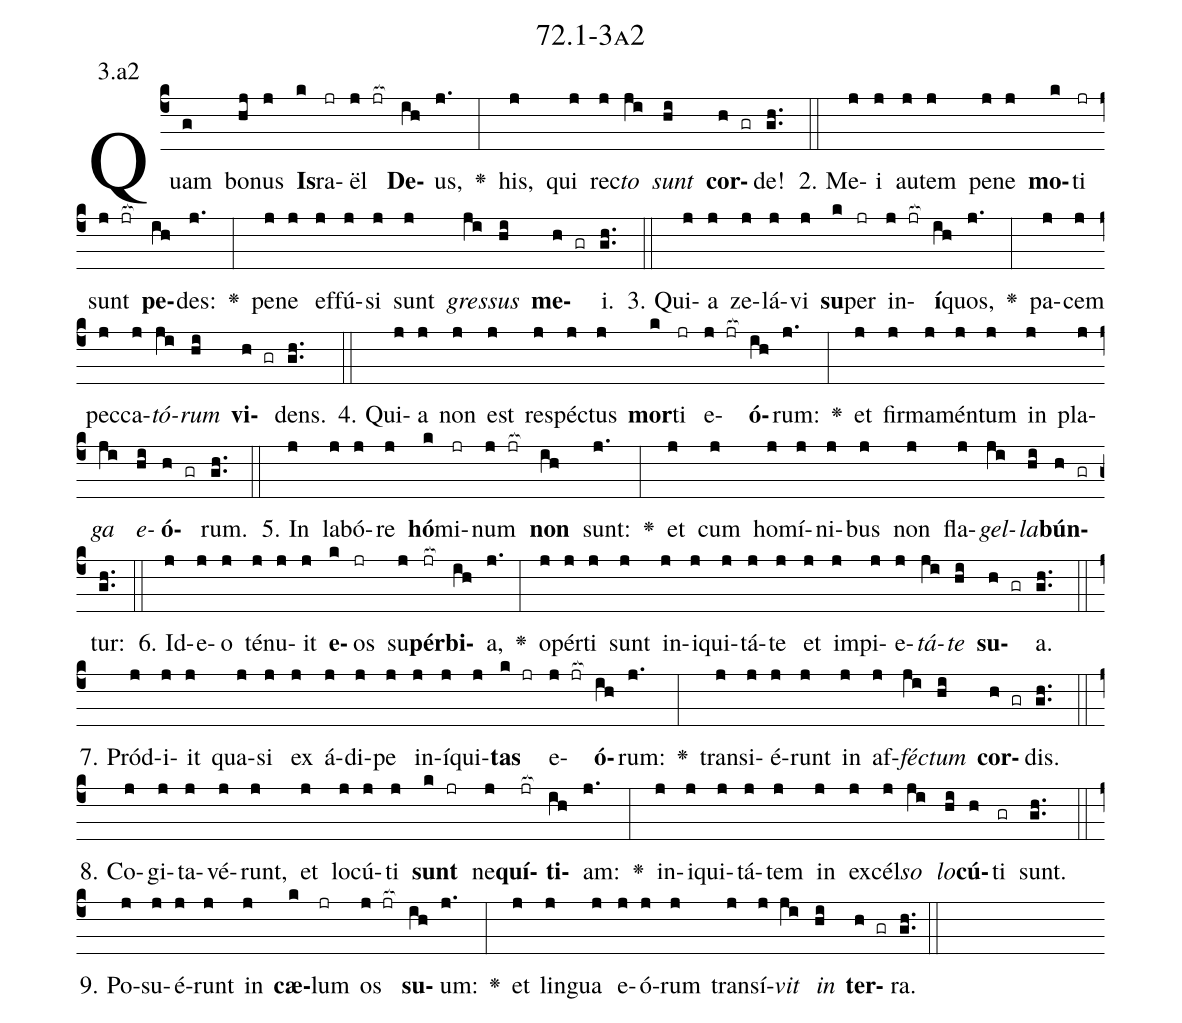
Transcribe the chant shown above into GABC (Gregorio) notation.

name: 72.1-3a2;
annotation: 3.a2;
%%
(c4)Quam(g) bo(hj)nus(j) <b>Is</b>(k)ra(jr)ël(j jr[ocb:1{]) <b>De</b>(ih[ocb:0}])us,(j.) <v>\greheightstar</v>(:) his,(j) qui(j) rec(j)<i>to</i>(ji) <i>sunt</i>(hi) <b>cor</b>(h gr)de!(gh..) (::)
2. Me(j)i(j) au(j)tem(j) pe(j)ne(j) <b>mo</b>(k)ti(jr) sunt(j jr[ocb:1{]) <b>pe</b>(ih[ocb:0}])des:(j.) <v>\greheightstar</v>(:) pe(j)ne(j) ef(j)fú(j)si(j) sunt(j) <i>gres</i>(ji)<i>sus</i>(hi) <b>me</b>(h gr)i.(gh..) (::)
3. Qui(j)a(j) ze(j)lá(j)vi(j) <b>su</b>(k)per(jr) in(j jr[ocb:1{])<b>í</b>(ih[ocb:0}])quos,(j.) <v>\greheightstar</v>(:) pa(j)cem(j) pec(j)ca(j)<i>tó</i>(ji)<i>rum</i>(hi) <b>vi</b>(h gr)dens.(gh..) (::)
4. Qui(j)a(j) non(j) est(j) re(j)spéc(j)tus(j) <b>mor</b>(k)ti(jr) e(j jr[ocb:1{])<b>ó</b>(ih[ocb:0}])rum:(j.) <v>\greheightstar</v>(:) et(j) fir(j)ma(j)mén(j)tum(j) in(j) pla(j)<i>ga</i>(ji) <i>e</i>(hi)<b>ó</b>(h gr)rum.(gh..) (::)
5. In(j) la(j)bó(j)re(j) <b>hó</b>(k)mi(jr)num(j jr[ocb:1{]) <b>non</b>(ih[ocb:0}]) sunt:(j.) <v>\greheightstar</v>(:) et(j) cum(j) ho(j)mí(j)ni(j)bus(j) non(j) fla(j)<i>gel</i>(ji)<i>la</i>(hi)<b>bún</b>(h gr)tur:(gh..) (::)
6. Id(j)e(j)o(j) té(j)nu(j)it(j) <b>e</b>(k)os(jr) su(j)<b>pér</b>(jr[ocb:1{])<b>bi</b>(ih[ocb:0}])a,(j.) <v>\greheightstar</v>(:) o(j)pér(j)ti(j) sunt(j) in(j)i(j)qui(j)tá(j)te(j) et(j) im(j)pi(j)e(j)<i>tá</i>(ji)<i>te</i>(hi) <b>su</b>(h gr)a.(gh..) (::)
7. Pród(j)i(j)it(j) qua(j)si(j) ex(j) á(j)di(j)pe(j) in(j)í(j)qui(j)<b>tas</b>(k jr) e(j jr[ocb:1{])<b>ó</b>(ih[ocb:0}])rum:(j.) <v>\greheightstar</v>(:) trans(j)i(j)é(j)runt(j) in(j) af(j)<i>féc</i>(ji)<i>tum</i>(hi) <b>cor</b>(h gr)dis.(gh..) (::)
8. Co(j)gi(j)ta(j)vé(j)runt,(j) et(j) lo(j)cú(j)ti(j) <b>sunt</b>(k jr) ne(j)<b>quí</b>(jr[ocb:1{])<b>ti</b>(ih[ocb:0}])am:(j.) <v>\greheightstar</v>(:) in(j)i(j)qui(j)tá(j)tem(j) in(j) ex(j)cél(j)<i>so</i>(ji) <i>lo</i>(hi)<b>cú</b>(h)ti(gr) sunt.(gh..) (::)
9. Po(j)su(j)é(j)runt(j) in(j) <b>cæ</b>(k)lum(jr) os(j jr[ocb:1{]) <b>su</b>(ih[ocb:0}])um:(j.) <v>\greheightstar</v>(:) et(j) lin(j)gua(j) e(j)ó(j)rum(j) trans(j)í(j)<i>vit</i>(ji) <i>in</i>(hi) <b>ter</b>(h gr)ra.(gh..) (::)
